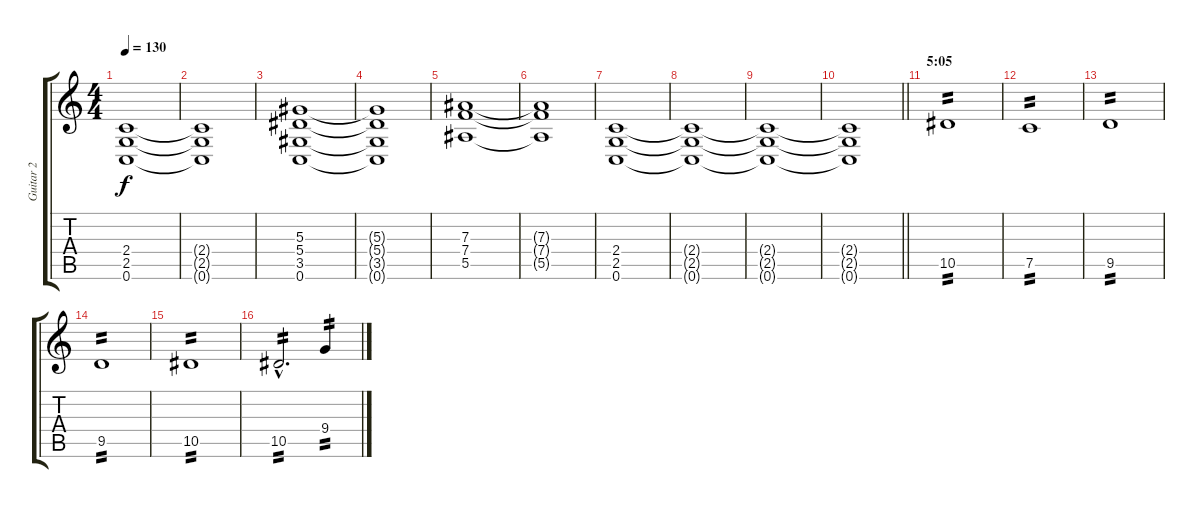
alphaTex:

\track ("Guitar 2" "Guitar 2") {instrument distortionguitar}
\staff {score tabs}
\tuning (C4 G3 Eb3 Bb2 F2 C2) {hide}
\ts (4 4)
\tempo 130
\clef g2
\ks c
(2.4{t} 2.5{t} 0.6{t}).1{dy f} |
(2.4{t} 2.5{t} 0.6{t}).1 |
(5.3 5.4 3.5 0.6).1 |
(5.3{t} 5.4{t} 3.5{t} 0.6{t}).1 |
(7.3 7.4 5.5).1 |
(7.3{t} 7.4{t} 5.5{t}).1 |
(2.4 2.5 0.6).1 |
(2.4{t} 2.5{t} 0.6{t}).1 |
(2.4{t} 2.5{t} 0.6{t}).1 |
\barLineRight lightlight
(2.4{t} 2.5{t} 0.6{t}).1 |
\section ("" "5:05")
10.5.1{tp 2 instrument overdrivenguitar} |
7.5.1{tp 2} |
9.5.1{tp 2} |
9.5.1{tp 2} |
10.5.1{tp 2} |
10.5{hac}.2{d tp 2} 9.4.4{tp 2}
